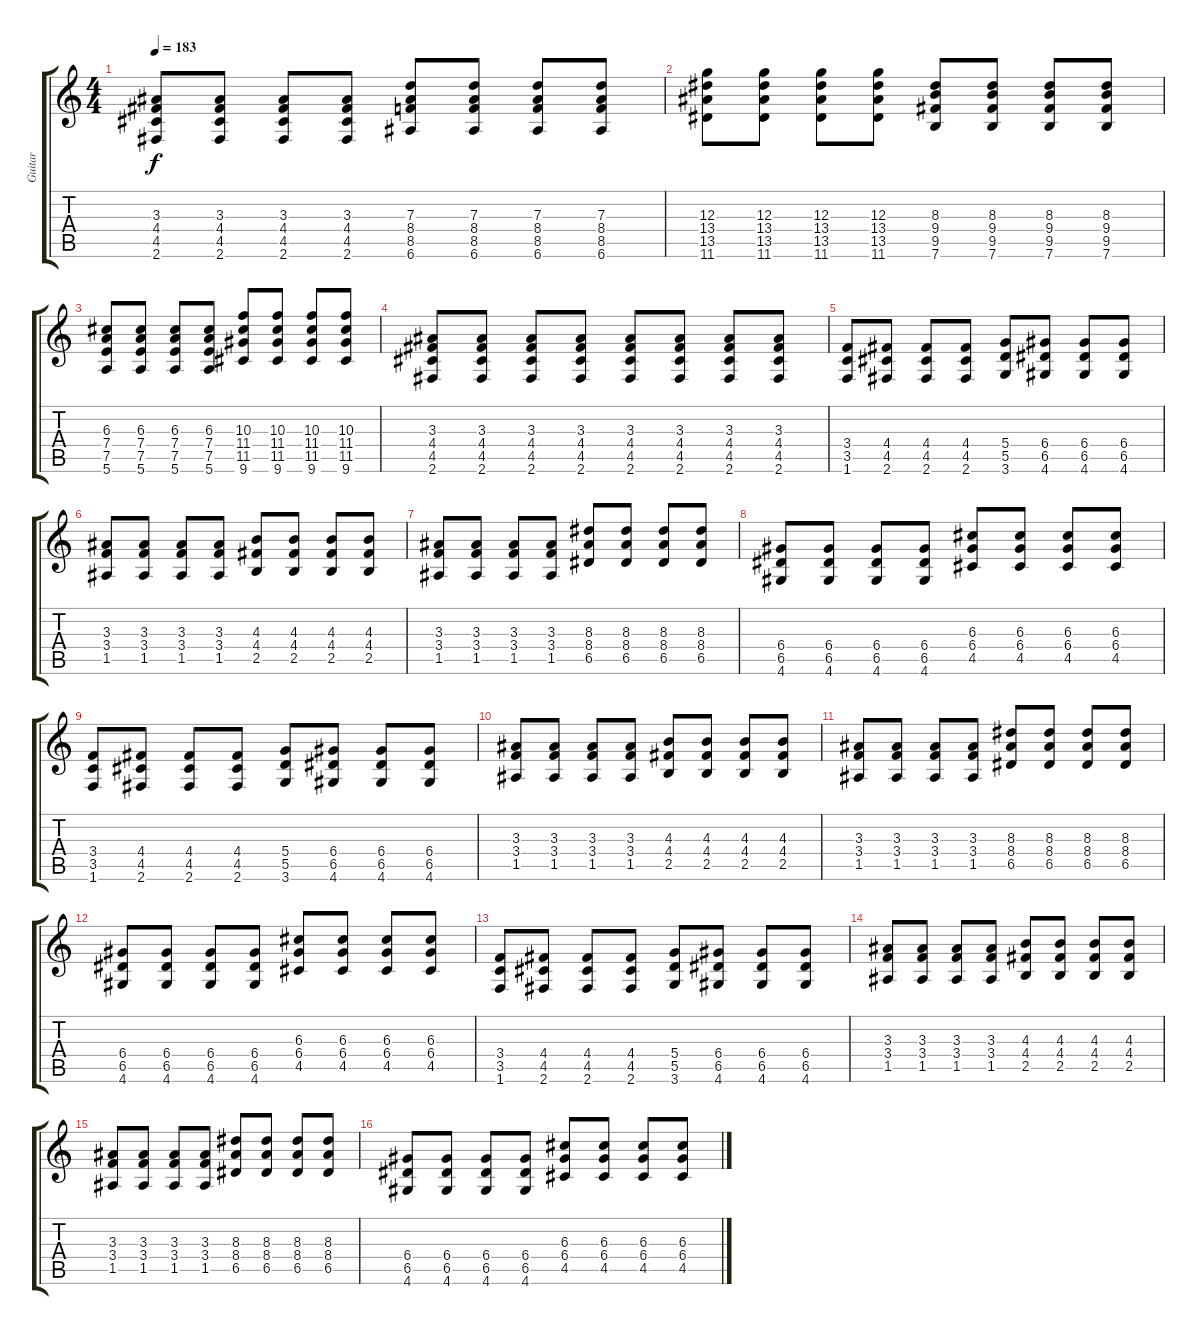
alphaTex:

\track ("Guitar" "Guitar") {instrument overdrivenguitar}
\staff {score tabs}
\tuning (E4 B3 G3 D3 A2 E2) {hide}
\ts (4 4)
\tempo 183
\clef g2
\ks c
(3.3 4.4 4.5 2.6).8{dy f} (3.3 4.4 4.5 2.6).8 (3.3 4.4 4.5 2.6).8 (3.3 4.4 4.5 2.6).8 (7.3 8.4 8.5 6.6).8 (7.3 8.4 8.5 6.6).8 (7.3 8.4 8.5 6.6).8 (7.3 8.4 8.5 6.6).8 |
(12.3 13.4 13.5 11.6).8 (12.3 13.4 13.5 11.6).8 (12.3 13.4 13.5 11.6).8 (12.3 13.4 13.5 11.6).8 (8.3 9.4 9.5 7.6).8 (8.3 9.4 9.5 7.6).8 (8.3 9.4 9.5 7.6).8 (8.3 9.4 9.5 7.6).8 |
(6.3 7.4 7.5 5.6).8 (6.3 7.4 7.5 5.6).8 (6.3 7.4 7.5 5.6).8 (6.3 7.4 7.5 5.6).8 (10.3 11.4 11.5 9.6).8 (10.3 11.4 11.5 9.6).8 (10.3 11.4 11.5 9.6).8 (10.3 11.4 11.5 9.6).8 |
(3.3 4.4 4.5 2.6).8 (3.3 4.4 4.5 2.6).8 (3.3 4.4 4.5 2.6).8 (3.3 4.4 4.5 2.6).8 (3.3 4.4 4.5 2.6).8 (3.3 4.4 4.5 2.6).8 (3.3 4.4 4.5 2.6).8 (3.3 4.4 4.5 2.6).8 |
(3.4 3.5 1.6).8 (4.4 4.5 2.6).8 (4.4 4.5 2.6).8 (4.4 4.5 2.6).8 (5.4 5.5 3.6).8 (6.4 6.5 4.6).8 (6.4 6.5 4.6).8 (6.4 6.5 4.6).8 |
(3.3 3.4 1.5).8 (3.3 3.4 1.5).8 (3.3 3.4 1.5).8 (3.3 3.4 1.5).8 (4.3 4.4 2.5).8 (4.3 4.4 2.5).8 (4.3 4.4 2.5).8 (4.3 4.4 2.5).8 |
(3.3 3.4 1.5).8 (3.3 3.4 1.5).8 (3.3 3.4 1.5).8 (3.3 3.4 1.5).8 (8.3 8.4 6.5).8 (8.3 8.4 6.5).8 (8.3 8.4 6.5).8 (8.3 8.4 6.5).8 |
(6.4 6.5 4.6).8 (6.4 6.5 4.6).8 (6.4 6.5 4.6).8 (6.4 6.5 4.6).8 (6.3 6.4 4.5).8 (6.3 6.4 4.5).8 (6.3 6.4 4.5).8 (6.3 6.4 4.5).8 |
(3.4 3.5 1.6).8 (4.4 4.5 2.6).8 (4.4 4.5 2.6).8 (4.4 4.5 2.6).8 (5.4 5.5 3.6).8 (6.4 6.5 4.6).8 (6.4 6.5 4.6).8 (6.4 6.5 4.6).8 |
(3.3 3.4 1.5).8 (3.3 3.4 1.5).8 (3.3 3.4 1.5).8 (3.3 3.4 1.5).8 (4.3 4.4 2.5).8 (4.3 4.4 2.5).8 (4.3 4.4 2.5).8 (4.3 4.4 2.5).8 |
(3.3 3.4 1.5).8 (3.3 3.4 1.5).8 (3.3 3.4 1.5).8 (3.3 3.4 1.5).8 (8.3 8.4 6.5).8 (8.3 8.4 6.5).8 (8.3 8.4 6.5).8 (8.3 8.4 6.5).8 |
(6.4 6.5 4.6).8 (6.4 6.5 4.6).8 (6.4 6.5 4.6).8 (6.4 6.5 4.6).8 (6.3 6.4 4.5).8 (6.3 6.4 4.5).8 (6.3 6.4 4.5).8 (6.3 6.4 4.5).8 |
(3.4 3.5 1.6).8 (4.4 4.5 2.6).8 (4.4 4.5 2.6).8 (4.4 4.5 2.6).8 (5.4 5.5 3.6).8 (6.4 6.5 4.6).8 (6.4 6.5 4.6).8 (6.4 6.5 4.6).8 |
(3.3 3.4 1.5).8 (3.3 3.4 1.5).8 (3.3 3.4 1.5).8 (3.3 3.4 1.5).8 (4.3 4.4 2.5).8 (4.3 4.4 2.5).8 (4.3 4.4 2.5).8 (4.3 4.4 2.5).8 |
(3.3 3.4 1.5).8 (3.3 3.4 1.5).8 (3.3 3.4 1.5).8 (3.3 3.4 1.5).8 (8.3 8.4 6.5).8 (8.3 8.4 6.5).8 (8.3 8.4 6.5).8 (8.3 8.4 6.5).8 |
(6.4 6.5 4.6).8 (6.4 6.5 4.6).8 (6.4 6.5 4.6).8 (6.4 6.5 4.6).8 (6.3 6.4 4.5).8 (6.3 6.4 4.5).8 (6.3 6.4 4.5).8 (6.3 6.4 4.5).8
